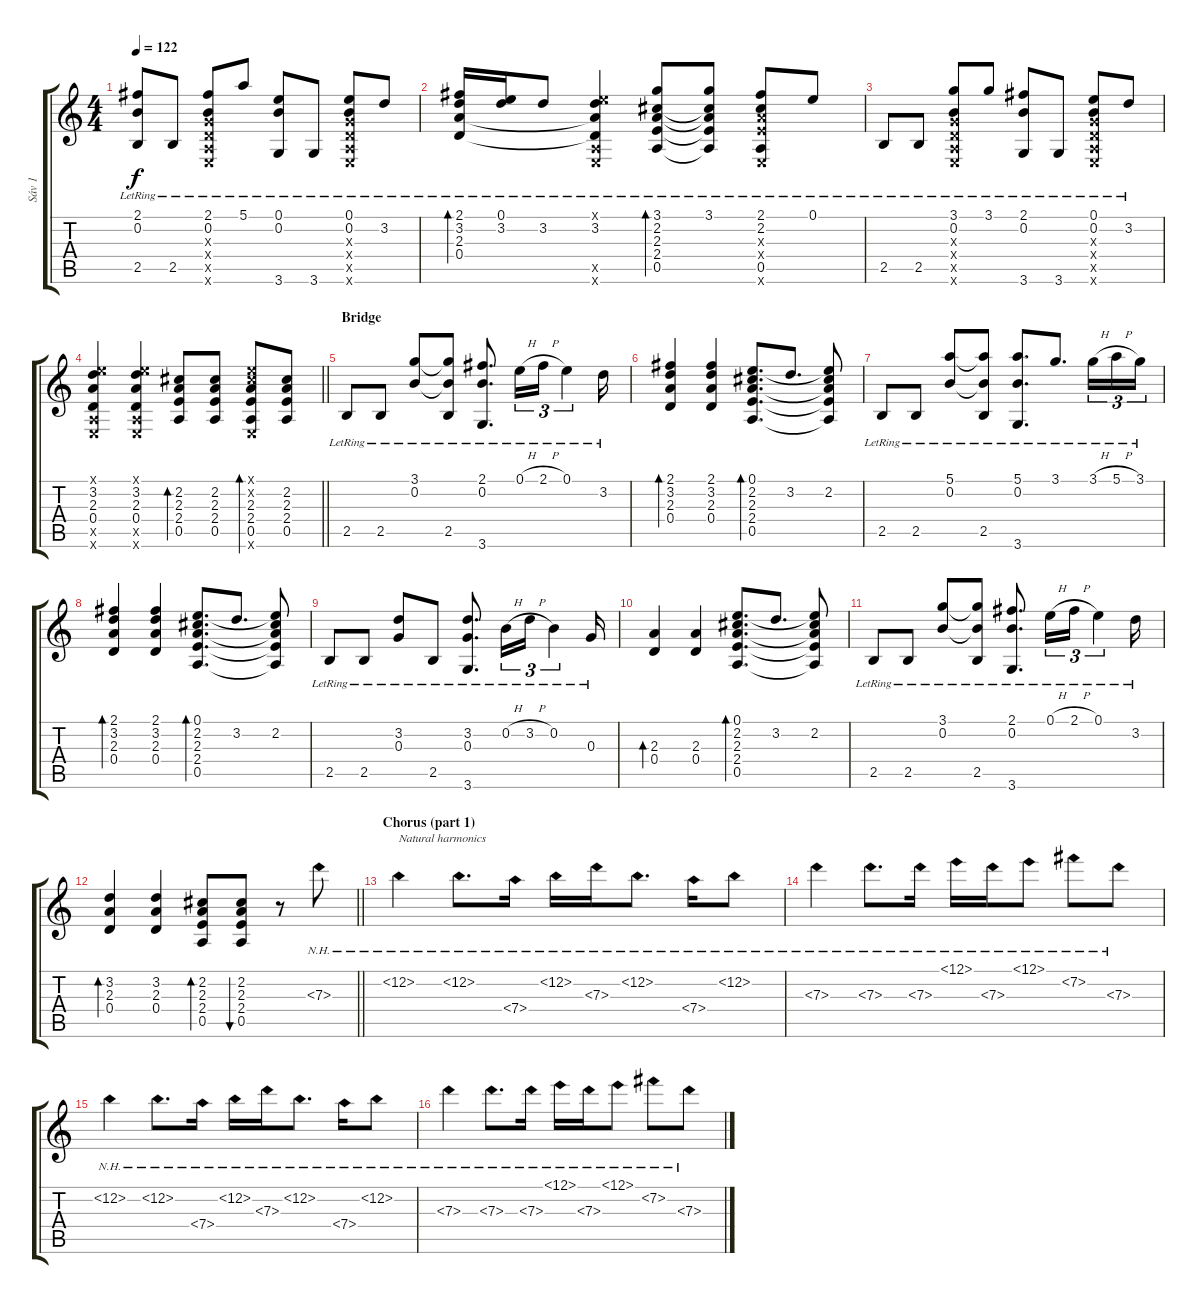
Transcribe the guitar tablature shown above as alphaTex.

\track ("Sáv 1" "Sáv 1") {instrument acousticguitarsteel}
\staff {score tabs}
\tuning (E4 B3 G3 D3 A2 E2) {hide}
\ts (4 4)
\tempo 122
\clef g2
\ks c
(2.1{lr} 0.2{lr} 2.5{lr}).8{dy f} 2.5{lr}.8 (2.1{lr} 0.2{lr} 0.3{x} 0.4{x} 0.5{x} 0.6{x}).8 5.1{lr}.8 (0.1{lr} 0.2{lr} 3.6{lr}).8 3.6{lr}.8 (0.1{lr} 0.2{lr} 0.3{x} 0.4{x} 0.5{x} 0.6{x}).8 3.2{lr}.8 |
(2.1{lr} 3.2{lr} 2.3{lr} 0.4{lr}).16{bd 60} (0.1{lr} 3.2{lr}).16 3.2{lr}.8 (0.1{x} 3.2{lr} 2.3{t} 0.4{t} 0.5{x} 0.6{x}).4 (3.1{lr} 2.2{lr} 2.3{lr} 2.4{lr} 0.5{lr}).8{bd 60} (3.1{lr} 2.2{t} 2.3{t} 2.4{t} 0.5{t}).8 (2.1{lr} 2.2{lr} 2.3{x} 2.4{x} 0.5{lr} 0.6{x}).8 0.1{lr}.8 |
2.5{lr}.8 2.5{lr}.8 (3.1{lr} 0.2{lr} 0.3{x} 0.4{x} 0.5{x} 0.6{x}).8 3.1{lr}.8 (2.1{lr} 0.2{lr} 3.6{lr}).8 3.6{lr}.8 (0.1{lr} 0.2{lr} 0.3{x} 0.4{x} 0.5{x} 0.6{x}).8 3.2{lr}.8 |
\barLineRight lightlight
(0.1{x} 3.2 2.3 0.4 0.5{x} 0.6{x}).4 (0.1{x} 3.2 2.3 0.4 0.5{x} 0.6{x}).4 (2.2 2.3 2.4 0.5).8{bd 120} (2.2 2.3 2.4 0.5).8 (0.1{x} 2.2{x} 2.3 2.4 0.5 0.6{x}).8{bd 60} (2.2 2.3 2.4 0.5).8 |
\section ("" "Bridge")
2.5{lr}.8 2.5{lr}.8 (3.1{lr} 0.2{lr}).8 (3.1{t} 0.2{t} 2.5{lr}).8 (2.1{lr} 0.2{lr} 3.6{lr}).8{d} 0.1{h lr}.16{tu (3 2)} 2.1{h lr}.16{tu (3 2)} 0.1{lr}.4{tu (3 2)} 3.2{lr}.16 |
(2.1 3.2 2.3 0.4).4{bd 60} (2.1 3.2 2.3 0.4).4 (0.1 2.2 2.3 2.4 0.5).8{d bd 60} 3.2.8{d} (0.1{t} 2.2 2.3{t} 2.4{t} 0.5{t}).8 |
2.5{lr}.8 2.5{lr}.8 (5.1{lr} 0.2{lr}).8 (5.1{t} 0.2{t} 2.5{lr}).8 (5.1{lr} 0.2{lr} 3.6{lr}).8{d} 3.1{lr}.8{d} 3.1{h lr}.16{tu (3 2)} 5.1{h lr}.16{tu (3 2)} 3.1{lr}.16{tu (3 2)} |
(2.1 3.2 2.3 0.4).4{bd 60} (2.1 3.2 2.3 0.4).4 (0.1 2.2 2.3 2.4 0.5).8{d bd 60} 3.2.8{d} (0.1{t} 2.2 2.3{t} 2.4{t} 0.5{t}).8 |
2.5{lr}.8 2.5{lr}.8 (3.2{lr} 0.3{lr}).8 2.5{lr}.8 (3.2{lr} 0.3{lr} 3.6{lr}).8{d} 0.2{h lr}.16{tu (3 2)} 3.2{h lr}.16{tu (3 2)} 0.2{lr}.4{tu (3 2)} 0.3{lr}.16 |
(2.3 0.4).4{bd 60} (2.3 0.4).4 (0.1 2.2 2.3 2.4 0.5).8{d bd 60} 3.2.8{d} (0.1{t} 2.2 2.3{t} 2.4{t} 0.5{t}).8 |
2.5{lr}.8 2.5{lr}.8 (3.1{lr} 0.2{lr}).8 (3.1{t} 0.2{t} 2.5{lr}).8 (2.1{lr} 0.2{lr} 3.6{lr}).8{d} 0.1{h lr}.16{tu (3 2)} 2.1{h lr}.16{tu (3 2)} 0.1{lr}.4{tu (3 2)} 3.2{lr}.16 |
\barLineRight lightlight
(3.2 2.3 0.4).4{bd 60} (3.2 2.3 0.4).4 (2.2 2.3 2.4 0.5).8{bd 60} (2.2 2.3 2.4 0.5).8{bu 60} r.8 7.3{nh}.8 |
\section ("" "Chorus (part 1)")
12.2{nh}.4{txt "Natural harmonics"} 12.2{nh}.8{d} 7.4{nh}.16 12.2{nh}.16 7.3{nh}.16 12.2{nh}.8{d} 7.4{nh}.16 12.2{nh}.8 |
7.3{nh}.4 7.3{nh}.8{d} 7.3{nh}.16 12.1{nh}.16 7.3{nh}.16 12.1{nh}.8 7.2{nh}.8 7.3{nh}.8 |
12.2{nh}.4 12.2{nh}.8{d} 7.4{nh}.16 12.2{nh}.16 7.3{nh}.16 12.2{nh}.8{d} 7.4{nh}.16 12.2{nh}.8 |
7.3{nh}.4 7.3{nh}.8{d} 7.3{nh}.16 12.1{nh}.16 7.3{nh}.16 12.1{nh}.8 7.2{nh}.8 7.3{nh}.8
